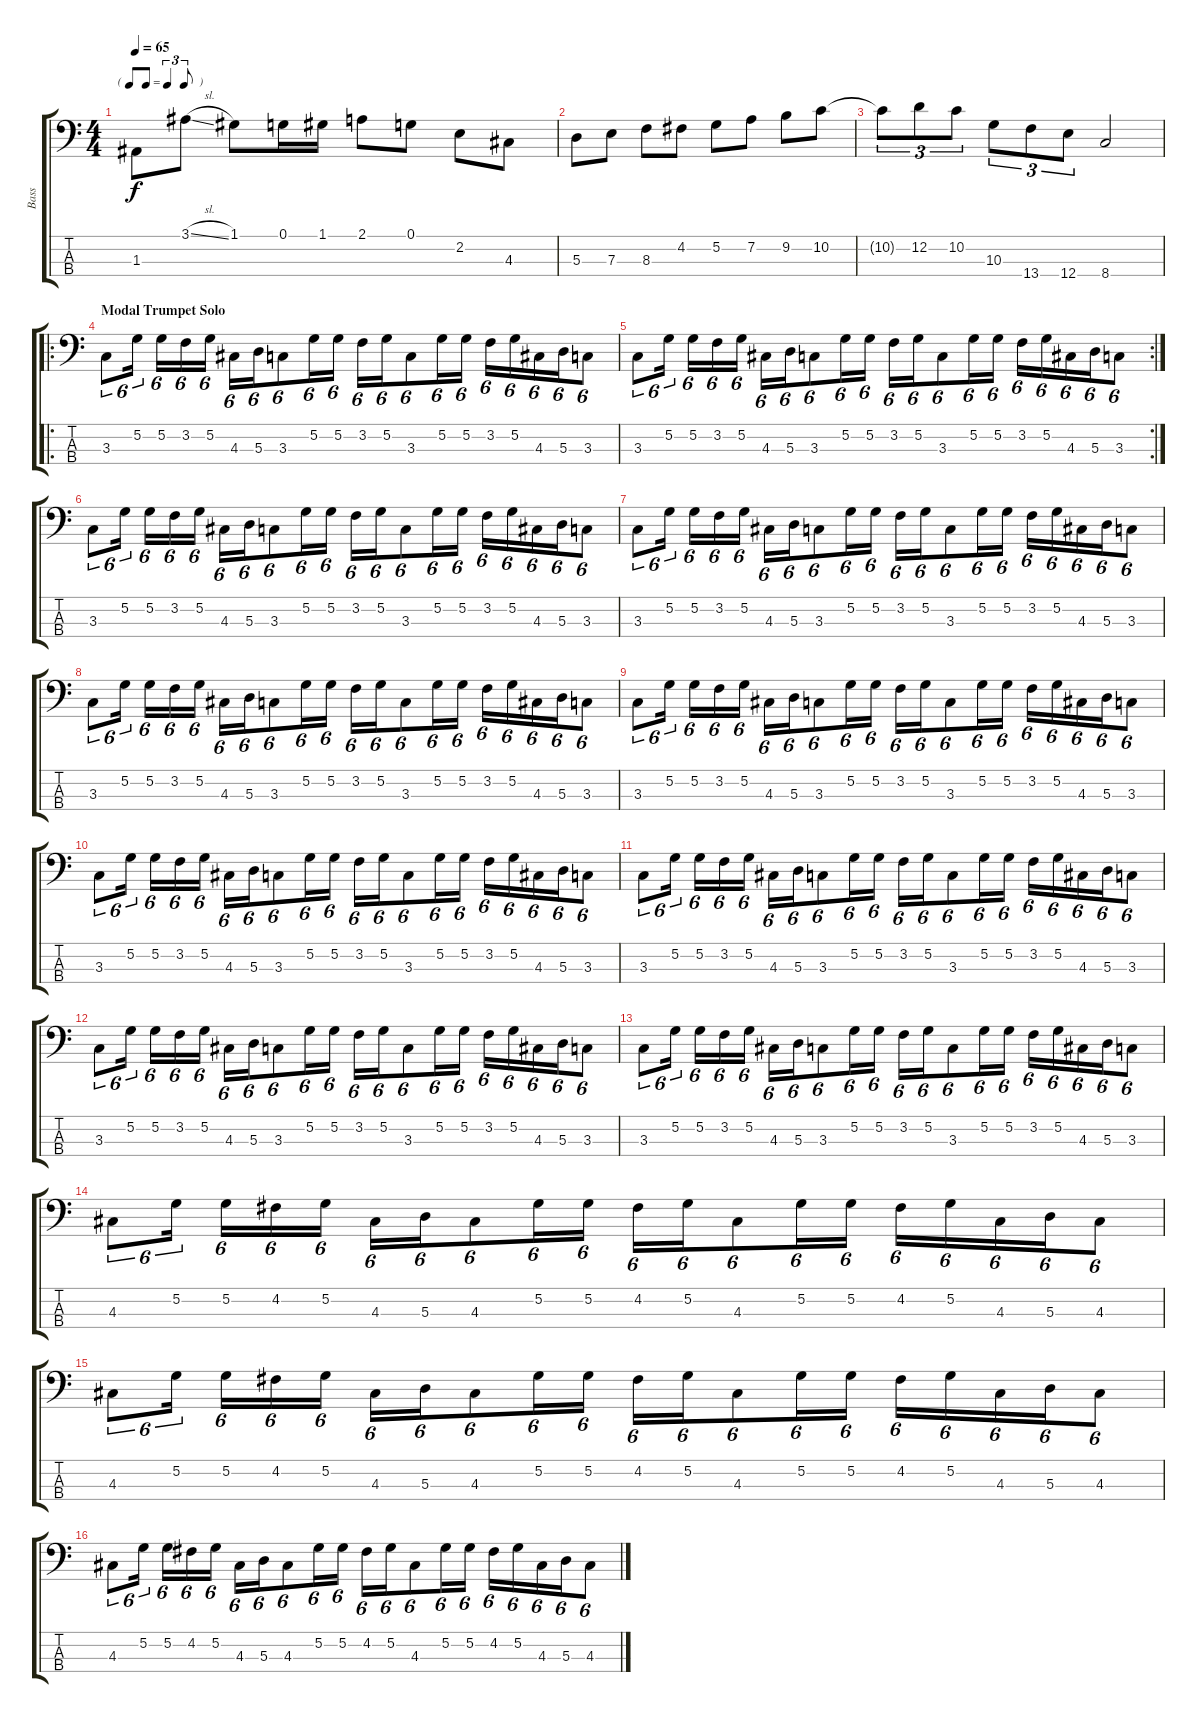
\track ("Bass" "Bass") {instrument acousticbass}
\staff {score tabs}
\tuning (G2 D2 A1 E1) {hide}
\ts (4 4)
\tf triplet8th
\tempo 65
\clef f4
\ks c
1.3.8{dy f} 3.1{sl}.8 1.1.8 0.1.16 1.1.16 2.1.8 0.1.8 2.2.8 4.3.8 |
5.3.8 7.3.8 8.3.8 4.2.8 5.2.8 7.2.8 9.2.8 10.2.8 |
10.2{t}.8{tu (3 2)} 12.2.8{tu (3 2)} 10.2.8{tu (3 2)} 10.3.8{tu (3 2)} 13.4.8{tu (3 2)} 12.4.8{tu (3 2)} 8.4.2 |
\ro
\section ("" "Modal Trumpet Solo")
3.3.8{tu (6 4)} 5.2.16{tu (6 4)} 5.2.16{tu (6 4)} 3.2.16{tu (6 4)} 5.2.16{tu (6 4)} 4.3.16{tu (6 4)} 5.3.16{tu (6 4)} 3.3.8{tu (6 4)} 5.2.16{tu (6 4)} 5.2.16{tu (6 4)} 3.2.16{tu (6 4)} 5.2.16{tu (6 4)} 3.3.8{tu (6 4)} 5.2.16{tu (6 4)} 5.2.16{tu (6 4)} 3.2.16{tu (6 4)} 5.2.16{tu (6 4)} 4.3.16{tu (6 4)} 5.3.16{tu (6 4)} 3.3.8{tu (6 4)} |
\rc 2
3.3.8{tu (6 4)} 5.2.16{tu (6 4)} 5.2.16{tu (6 4)} 3.2.16{tu (6 4)} 5.2.16{tu (6 4)} 4.3.16{tu (6 4)} 5.3.16{tu (6 4)} 3.3.8{tu (6 4)} 5.2.16{tu (6 4)} 5.2.16{tu (6 4)} 3.2.16{tu (6 4)} 5.2.16{tu (6 4)} 3.3.8{tu (6 4)} 5.2.16{tu (6 4)} 5.2.16{tu (6 4)} 3.2.16{tu (6 4)} 5.2.16{tu (6 4)} 4.3.16{tu (6 4)} 5.3.16{tu (6 4)} 3.3.8{tu (6 4)} |
3.3.8{tu (6 4)} 5.2.16{tu (6 4)} 5.2.16{tu (6 4)} 3.2.16{tu (6 4)} 5.2.16{tu (6 4)} 4.3.16{tu (6 4)} 5.3.16{tu (6 4)} 3.3.8{tu (6 4)} 5.2.16{tu (6 4)} 5.2.16{tu (6 4)} 3.2.16{tu (6 4)} 5.2.16{tu (6 4)} 3.3.8{tu (6 4)} 5.2.16{tu (6 4)} 5.2.16{tu (6 4)} 3.2.16{tu (6 4)} 5.2.16{tu (6 4)} 4.3.16{tu (6 4)} 5.3.16{tu (6 4)} 3.3.8{tu (6 4)} |
3.3.8{tu (6 4)} 5.2.16{tu (6 4)} 5.2.16{tu (6 4)} 3.2.16{tu (6 4)} 5.2.16{tu (6 4)} 4.3.16{tu (6 4)} 5.3.16{tu (6 4)} 3.3.8{tu (6 4)} 5.2.16{tu (6 4)} 5.2.16{tu (6 4)} 3.2.16{tu (6 4)} 5.2.16{tu (6 4)} 3.3.8{tu (6 4)} 5.2.16{tu (6 4)} 5.2.16{tu (6 4)} 3.2.16{tu (6 4)} 5.2.16{tu (6 4)} 4.3.16{tu (6 4)} 5.3.16{tu (6 4)} 3.3.8{tu (6 4)} |
3.3.8{tu (6 4)} 5.2.16{tu (6 4)} 5.2.16{tu (6 4)} 3.2.16{tu (6 4)} 5.2.16{tu (6 4)} 4.3.16{tu (6 4)} 5.3.16{tu (6 4)} 3.3.8{tu (6 4)} 5.2.16{tu (6 4)} 5.2.16{tu (6 4)} 3.2.16{tu (6 4)} 5.2.16{tu (6 4)} 3.3.8{tu (6 4)} 5.2.16{tu (6 4)} 5.2.16{tu (6 4)} 3.2.16{tu (6 4)} 5.2.16{tu (6 4)} 4.3.16{tu (6 4)} 5.3.16{tu (6 4)} 3.3.8{tu (6 4)} |
3.3.8{tu (6 4)} 5.2.16{tu (6 4)} 5.2.16{tu (6 4)} 3.2.16{tu (6 4)} 5.2.16{tu (6 4)} 4.3.16{tu (6 4)} 5.3.16{tu (6 4)} 3.3.8{tu (6 4)} 5.2.16{tu (6 4)} 5.2.16{tu (6 4)} 3.2.16{tu (6 4)} 5.2.16{tu (6 4)} 3.3.8{tu (6 4)} 5.2.16{tu (6 4)} 5.2.16{tu (6 4)} 3.2.16{tu (6 4)} 5.2.16{tu (6 4)} 4.3.16{tu (6 4)} 5.3.16{tu (6 4)} 3.3.8{tu (6 4)} |
3.3.8{tu (6 4)} 5.2.16{tu (6 4)} 5.2.16{tu (6 4)} 3.2.16{tu (6 4)} 5.2.16{tu (6 4)} 4.3.16{tu (6 4)} 5.3.16{tu (6 4)} 3.3.8{tu (6 4)} 5.2.16{tu (6 4)} 5.2.16{tu (6 4)} 3.2.16{tu (6 4)} 5.2.16{tu (6 4)} 3.3.8{tu (6 4)} 5.2.16{tu (6 4)} 5.2.16{tu (6 4)} 3.2.16{tu (6 4)} 5.2.16{tu (6 4)} 4.3.16{tu (6 4)} 5.3.16{tu (6 4)} 3.3.8{tu (6 4)} |
3.3.8{tu (6 4)} 5.2.16{tu (6 4)} 5.2.16{tu (6 4)} 3.2.16{tu (6 4)} 5.2.16{tu (6 4)} 4.3.16{tu (6 4)} 5.3.16{tu (6 4)} 3.3.8{tu (6 4)} 5.2.16{tu (6 4)} 5.2.16{tu (6 4)} 3.2.16{tu (6 4)} 5.2.16{tu (6 4)} 3.3.8{tu (6 4)} 5.2.16{tu (6 4)} 5.2.16{tu (6 4)} 3.2.16{tu (6 4)} 5.2.16{tu (6 4)} 4.3.16{tu (6 4)} 5.3.16{tu (6 4)} 3.3.8{tu (6 4)} |
3.3.8{tu (6 4)} 5.2.16{tu (6 4)} 5.2.16{tu (6 4)} 3.2.16{tu (6 4)} 5.2.16{tu (6 4)} 4.3.16{tu (6 4)} 5.3.16{tu (6 4)} 3.3.8{tu (6 4)} 5.2.16{tu (6 4)} 5.2.16{tu (6 4)} 3.2.16{tu (6 4)} 5.2.16{tu (6 4)} 3.3.8{tu (6 4)} 5.2.16{tu (6 4)} 5.2.16{tu (6 4)} 3.2.16{tu (6 4)} 5.2.16{tu (6 4)} 4.3.16{tu (6 4)} 5.3.16{tu (6 4)} 3.3.8{tu (6 4)} |
3.3.8{tu (6 4)} 5.2.16{tu (6 4)} 5.2.16{tu (6 4)} 3.2.16{tu (6 4)} 5.2.16{tu (6 4)} 4.3.16{tu (6 4)} 5.3.16{tu (6 4)} 3.3.8{tu (6 4)} 5.2.16{tu (6 4)} 5.2.16{tu (6 4)} 3.2.16{tu (6 4)} 5.2.16{tu (6 4)} 3.3.8{tu (6 4)} 5.2.16{tu (6 4)} 5.2.16{tu (6 4)} 3.2.16{tu (6 4)} 5.2.16{tu (6 4)} 4.3.16{tu (6 4)} 5.3.16{tu (6 4)} 3.3.8{tu (6 4)} |
4.3.8{tu (6 4)} 5.2.16{tu (6 4)} 5.2.16{tu (6 4)} 4.2.16{tu (6 4)} 5.2.16{tu (6 4)} 4.3.16{tu (6 4)} 5.3.16{tu (6 4)} 4.3.8{tu (6 4)} 5.2.16{tu (6 4)} 5.2.16{tu (6 4)} 4.2.16{tu (6 4)} 5.2.16{tu (6 4)} 4.3.8{tu (6 4)} 5.2.16{tu (6 4)} 5.2.16{tu (6 4)} 4.2.16{tu (6 4)} 5.2.16{tu (6 4)} 4.3.16{tu (6 4)} 5.3.16{tu (6 4)} 4.3.8{tu (6 4)} |
4.3.8{tu (6 4)} 5.2.16{tu (6 4)} 5.2.16{tu (6 4)} 4.2.16{tu (6 4)} 5.2.16{tu (6 4)} 4.3.16{tu (6 4)} 5.3.16{tu (6 4)} 4.3.8{tu (6 4)} 5.2.16{tu (6 4)} 5.2.16{tu (6 4)} 4.2.16{tu (6 4)} 5.2.16{tu (6 4)} 4.3.8{tu (6 4)} 5.2.16{tu (6 4)} 5.2.16{tu (6 4)} 4.2.16{tu (6 4)} 5.2.16{tu (6 4)} 4.3.16{tu (6 4)} 5.3.16{tu (6 4)} 4.3.8{tu (6 4)} |
4.3.8{tu (6 4)} 5.2.16{tu (6 4)} 5.2.16{tu (6 4)} 4.2.16{tu (6 4)} 5.2.16{tu (6 4)} 4.3.16{tu (6 4)} 5.3.16{tu (6 4)} 4.3.8{tu (6 4)} 5.2.16{tu (6 4)} 5.2.16{tu (6 4)} 4.2.16{tu (6 4)} 5.2.16{tu (6 4)} 4.3.8{tu (6 4)} 5.2.16{tu (6 4)} 5.2.16{tu (6 4)} 4.2.16{tu (6 4)} 5.2.16{tu (6 4)} 4.3.16{tu (6 4)} 5.3.16{tu (6 4)} 4.3.8{tu (6 4)}
